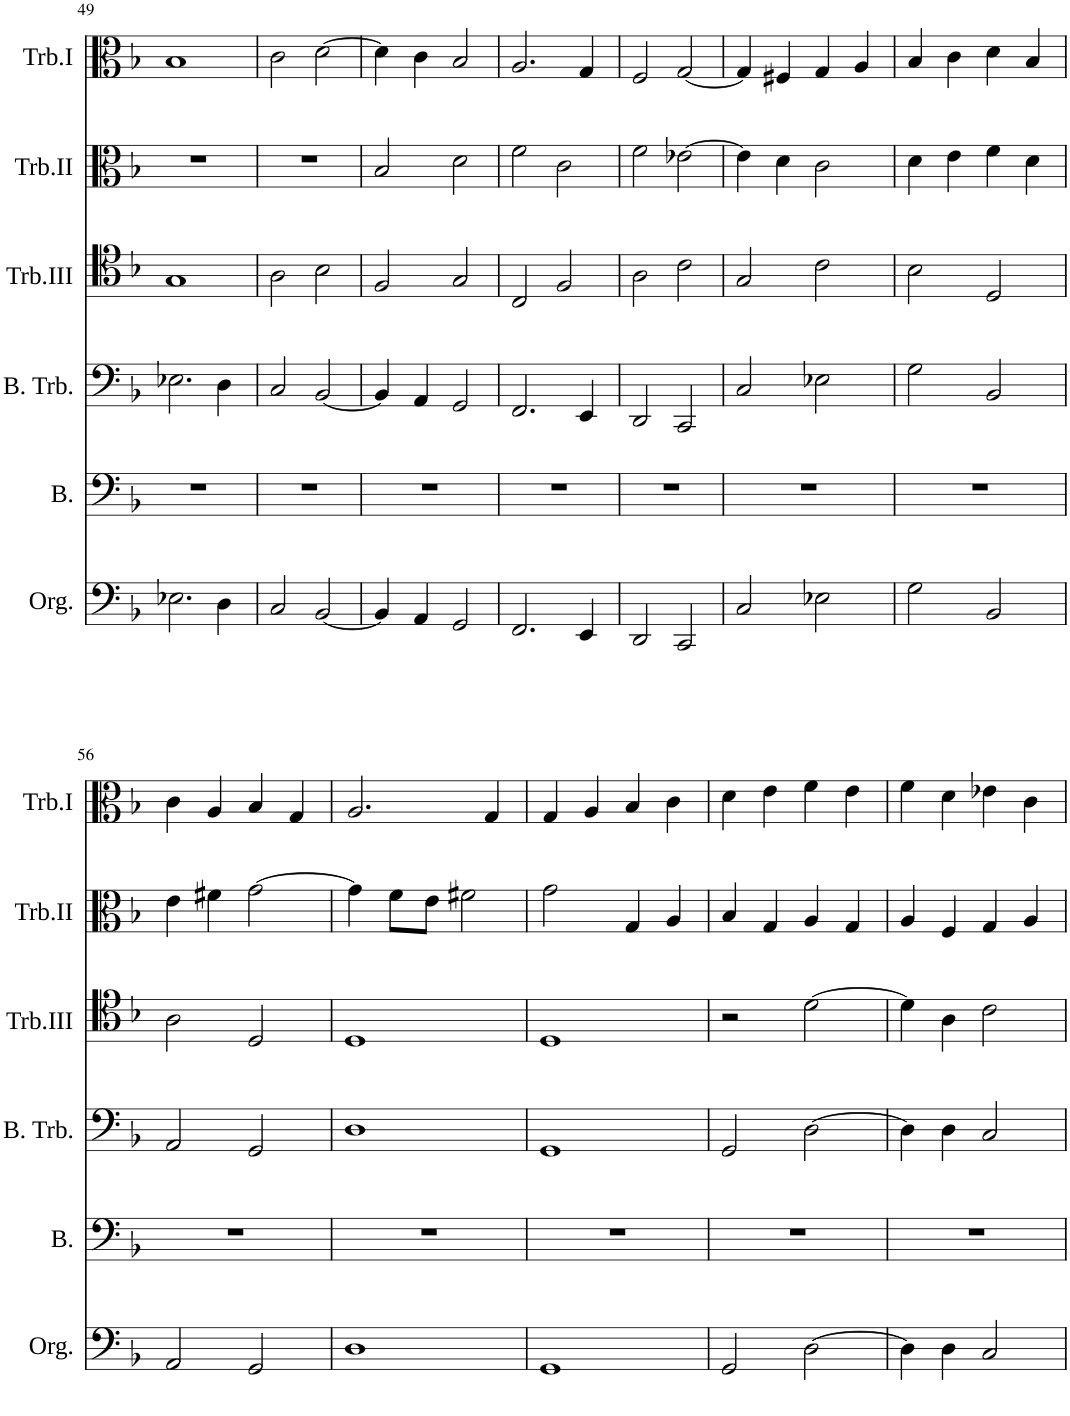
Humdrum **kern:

**kern	**kern	**kern	**kern	**kern	**kern
*part6	*part5	*part4	*part3	*part2	*part1
*staff6	*staff5	*staff4	*staff3	*staff2	*staff1
*I"Organ	*I"Bass	*I"Bass Trombone	*I"Trombone III	*I"Trombone II	*I"Trombone I
*I'Org.	*I'B.	*I'B. Trb.	*I'Trb.III	*I'Trb.II	*I'Trb.I
!!LO:PB:g=z
*clefF4	*clefF4	*clefF4	*clefC4	*clefC3	*clefC3
*k[b-]	*k[b-]	*k[b-]	*k[b-]	*k[b-]	*k[b-]
*M2/2	*M2/2	*M2/2	*M2/2	*M2/2	*M2/2
=49	=49	=49	=49	=49	=49
2.E-X\	1r	2.E-X\	1G	1r	1B-
4D\	.	4D\	.	.	.
=50	=50	=50	=50	=50	=50
2C/	1r	2C/	2A\	1r	2c\
[2BB-/	.	[2BB-/	2B-\	.	[2d\
=51	=51	=51	=51	=51	=51
4BB-/]	1r	4BB-/]	2F/	2B-/	4d\]
4AA/	.	4AA/	.	.	4c\
2GG/	.	2GG/	2G/	2d\	2B-/
=52	=52	=52	=52	=52	=52
2.FF/	1r	2.FF/	2C/	2f\	2.A/
.	.	.	2F/	2c\	.
4EE/	.	4EE/	.	.	4G/
=53	=53	=53	=53	=53	=53
2DD/	1r	2DD/	2A\	2f\	2F/
2CC/	.	2CC/	2c\	[2e-X\	[2G/
=54	=54	=54	=54	=54	=54
2C/	1r	2C/	2G/	4e-\]	4G/]
.	.	.	.	4d\	4F#X/
2E-X\	.	2E-X\	2c\	2c\	4G/
.	.	.	.	.	4A/
=55	=55	=55	=55	=55	=55
2G\	1r	2G\	2B-\	4d\	4B-/
.	.	.	.	4e\	4c\
2BB-/	.	2BB-/	2D/	4f\	4d\
.	.	.	.	4d\	4B-/
!!LO:LB:g=z
=56	=56	=56	=56	=56	=56
2AA/	1r	2AA/	2A\	4e\	4c\
.	.	.	.	4f#X\	4A/
2GG/	.	2GG/	2D/	[2g\	4B-/
.	.	.	.	.	4G/
=57	=57	=57	=57	=57	=57
1D	1r	1D	1D	4g\]	2.A/
.	.	.	.	8f\L	.
.	.	.	.	8e\J	.
.	.	.	.	2f#X\	.
.	.	.	.	.	4G/
=58	=58	=58	=58	=58	=58
1GG	1r	1GG	1D	2g\	4G/
.	.	.	.	.	4A/
.	.	.	.	4G/	4B-/
.	.	.	.	4A/	4c\
=59	=59	=59	=59	=59	=59
2GG/	1r	2GG/	2r	4B-/	4d\
.	.	.	.	4G/	4e\
[2D\	.	[2D\	[2d\	4A/	4f\
.	.	.	.	4G/	4e\
=60	=60	=60	=60	=60	=60
4D\]	1r	4D\]	4d\]	4A/	4f\
4D\	.	4D\	4A\	4F/	4d\
2C/	.	2C/	2c\	4G/	4e-X\
.	.	.	.	4A/	4c\
=	=	=	=	=	=
*-	*-	*-	*-	*-	*-
